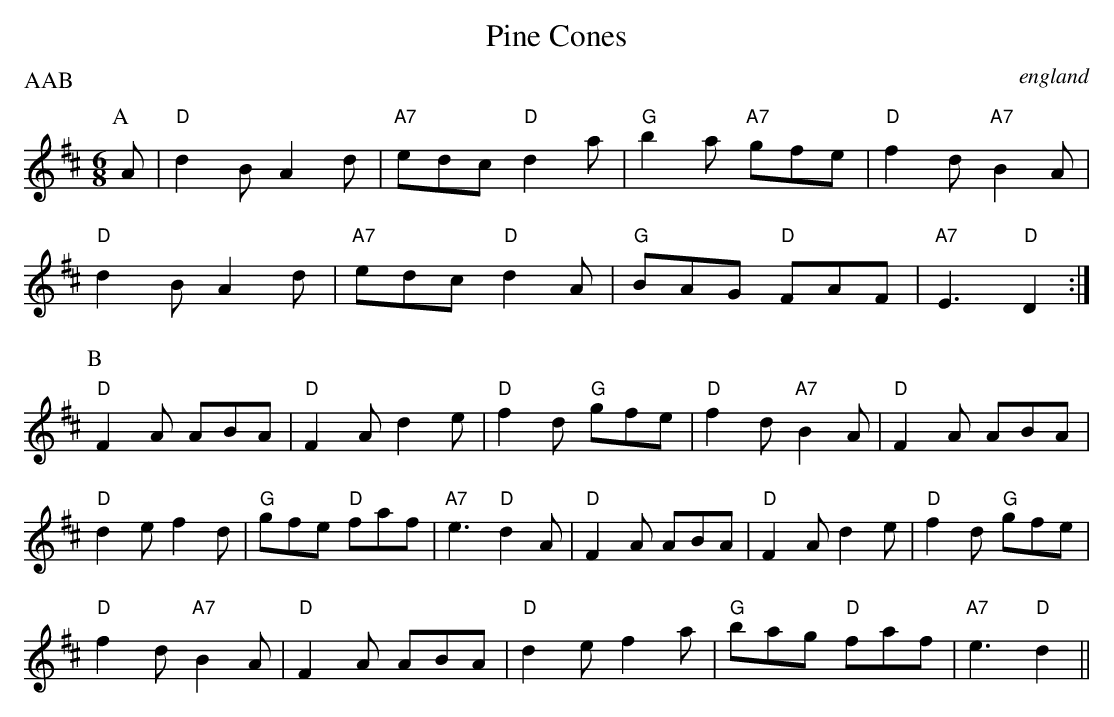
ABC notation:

X:1
T:Pine Cones
O:england
P:AAB
M:6/8
K:D
P:A
A|"D"d2B A2d|"A7"edc "D"d2a|"G"b2a "A7"gfe|"D"f2d "A7"B2A|
"D"d2B A2d|"A7"edc "D"d2A|"G"BAG "D"FAF|"A7"E3 "D"D2:|
P:B
"D"F2A ABA|"D"F2A d2e|"D"f2d "G"gfe|"D"f2d "A7"B2A|"D"F2A ABA|
"D"d2e f2d|"G"gfe "D"faf|"A7"e3 "D"d2A|"D"F2A ABA|"D"F2A d2e|"D"f2d "G"gfe|
"D"f2d "A7"B2A|"D"F2A ABA|"D"d2e f2a|"G"bag "D"faf|"A7"e3 "D"d2||
